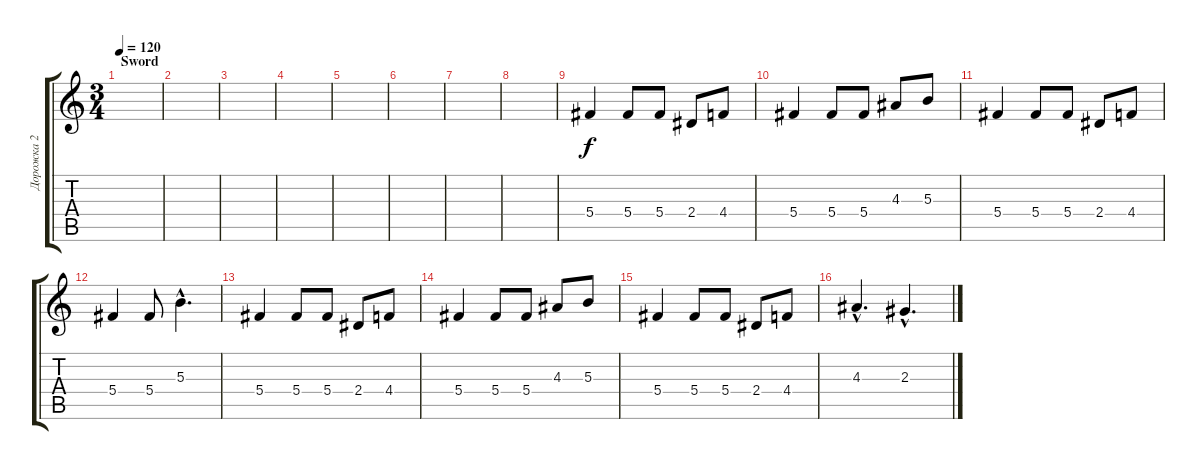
\track ("Дорожка 2" "Дорожка 2") {instrument distortionguitar}
\staff {score tabs}
\tuning (Eb4 Bb3 Gb3 Db3 Ab2 Eb2) {hide}
\ts (3 4)
\section ("" "Sword")
\tempo 120
\clef g2
\ks c
|
|
|
|
|
|
|
|
5.4.4 5.4.8 5.4.8 2.4.8 4.4.8 |
5.4.4 5.4.8 5.4.8 4.3.8 5.3.8 |
5.4.4 5.4.8 5.4.8 2.4.8 4.4.8 |
5.4.4 5.4.8 5.3{hac}.4{d} |
5.4.4 5.4.8 5.4.8 2.4.8 4.4.8 |
5.4.4 5.4.8 5.4.8 4.3.8 5.3.8 |
5.4.4 5.4.8 5.4.8 2.4.8 4.4.8 |
4.3{hac}.4{d} 2.3{hac}.4{d}
